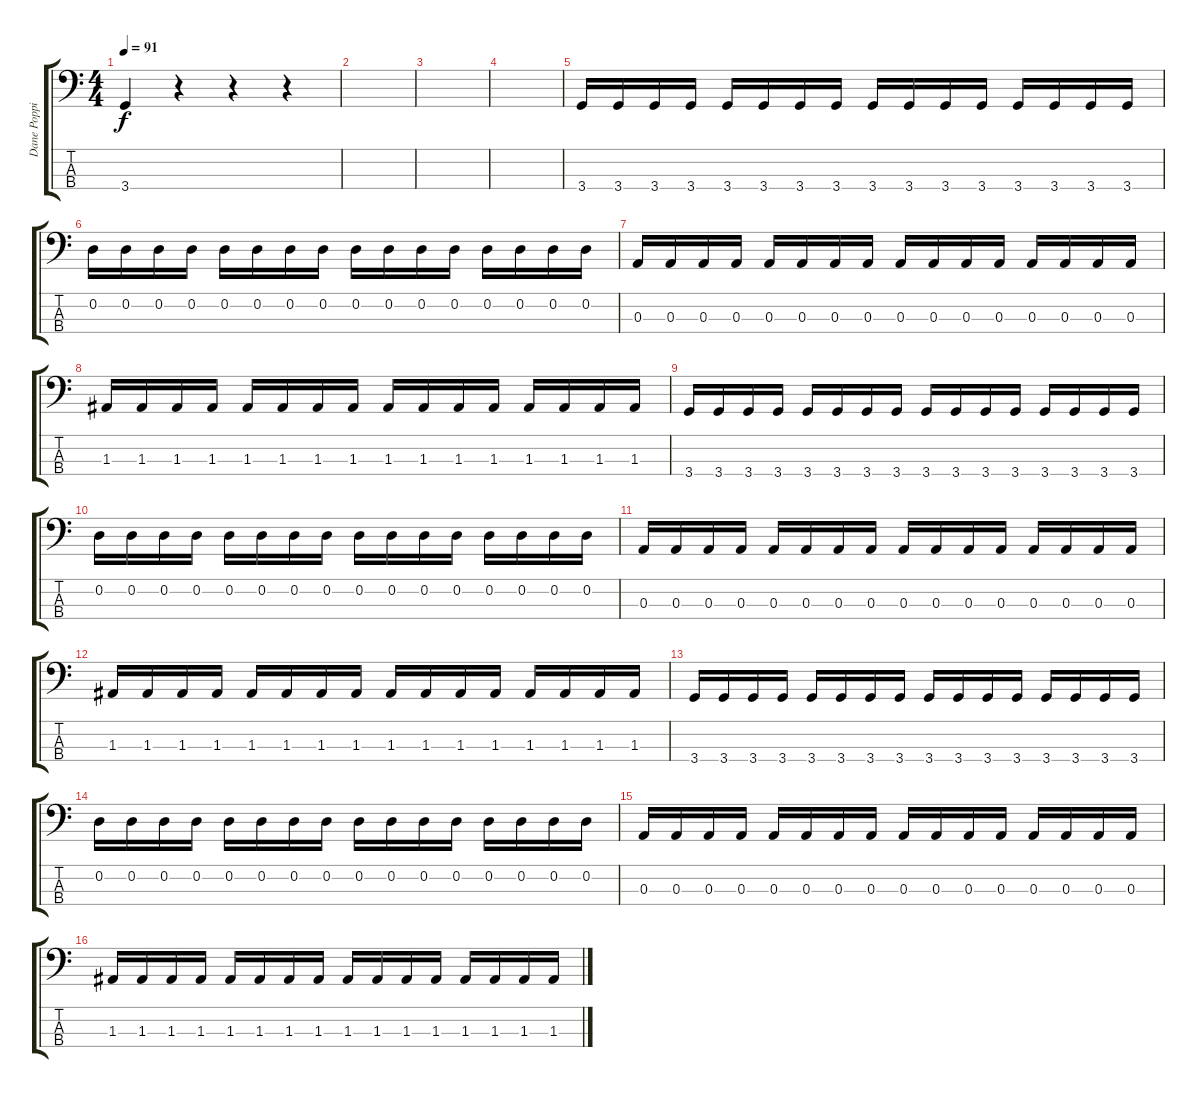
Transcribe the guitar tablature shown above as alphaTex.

\track ("Dane Poppin" "Dane Poppi") {instrument electricbassfinger}
\staff {score tabs}
\tuning (G2 D2 A1 E1) {hide}
\ts (4 4)
\tempo 91
\clef f4
\ks c
3.4.4{dy f instrument electricbassfinger} r.4 r.4 r.4 |
|
|
|
3.4.16 3.4.16 3.4.16 3.4.16 3.4.16 3.4.16 3.4.16 3.4.16 3.4.16 3.4.16 3.4.16 3.4.16 3.4.16 3.4.16 3.4.16 3.4.16 |
0.2.16 0.2.16 0.2.16 0.2.16 0.2.16 0.2.16 0.2.16 0.2.16 0.2.16 0.2.16 0.2.16 0.2.16 0.2.16 0.2.16 0.2.16 0.2.16 |
0.3.16 0.3.16 0.3.16 0.3.16 0.3.16 0.3.16 0.3.16 0.3.16 0.3.16 0.3.16 0.3.16 0.3.16 0.3.16 0.3.16 0.3.16 0.3.16 |
1.3.16 1.3.16 1.3.16 1.3.16 1.3.16 1.3.16 1.3.16 1.3.16 1.3.16 1.3.16 1.3.16 1.3.16 1.3.16 1.3.16 1.3.16 1.3.16 |
3.4.16 3.4.16 3.4.16 3.4.16 3.4.16 3.4.16 3.4.16 3.4.16 3.4.16 3.4.16 3.4.16 3.4.16 3.4.16 3.4.16 3.4.16 3.4.16 |
0.2.16 0.2.16 0.2.16 0.2.16 0.2.16 0.2.16 0.2.16 0.2.16 0.2.16 0.2.16 0.2.16 0.2.16 0.2.16 0.2.16 0.2.16 0.2.16 |
0.3.16 0.3.16 0.3.16 0.3.16 0.3.16 0.3.16 0.3.16 0.3.16 0.3.16 0.3.16 0.3.16 0.3.16 0.3.16 0.3.16 0.3.16 0.3.16 |
1.3.16 1.3.16 1.3.16 1.3.16 1.3.16 1.3.16 1.3.16 1.3.16 1.3.16 1.3.16 1.3.16 1.3.16 1.3.16 1.3.16 1.3.16 1.3.16 |
3.4.16 3.4.16 3.4.16 3.4.16 3.4.16 3.4.16 3.4.16 3.4.16 3.4.16 3.4.16 3.4.16 3.4.16 3.4.16 3.4.16 3.4.16 3.4.16 |
0.2.16 0.2.16 0.2.16 0.2.16 0.2.16 0.2.16 0.2.16 0.2.16 0.2.16 0.2.16 0.2.16 0.2.16 0.2.16 0.2.16 0.2.16 0.2.16 |
0.3.16 0.3.16 0.3.16 0.3.16 0.3.16 0.3.16 0.3.16 0.3.16 0.3.16 0.3.16 0.3.16 0.3.16 0.3.16 0.3.16 0.3.16 0.3.16 |
1.3.16 1.3.16 1.3.16 1.3.16 1.3.16 1.3.16 1.3.16 1.3.16 1.3.16 1.3.16 1.3.16 1.3.16 1.3.16 1.3.16 1.3.16 1.3.16
